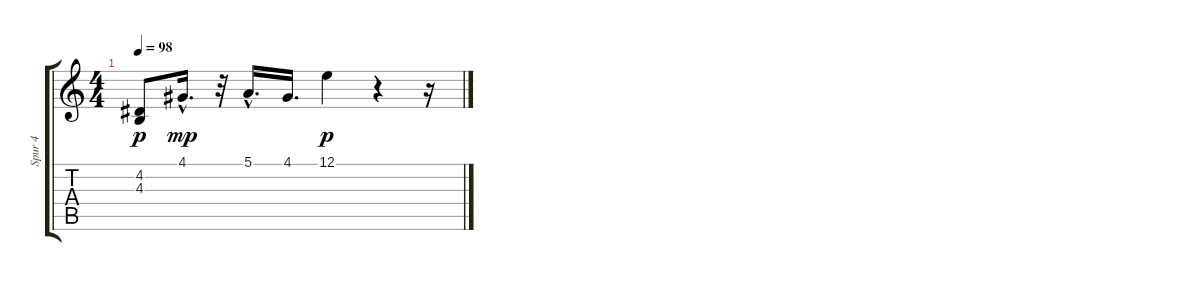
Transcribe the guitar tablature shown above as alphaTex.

\track ("Spur 4" "Spur 4") {instrument cello}
\staff {score tabs}
\tuning (E4 B3 G3 D3 A2 E2) {hide}
\ts (4 4)
\tempo 98
\clef g2
\ks c
(4.2 4.3).8{dy p} 4.1{hac}.16{d dy mp} r.32 5.1{hac}.16{d} 4.1.16{d} 12.1.4{dy p} r.4 r.16
